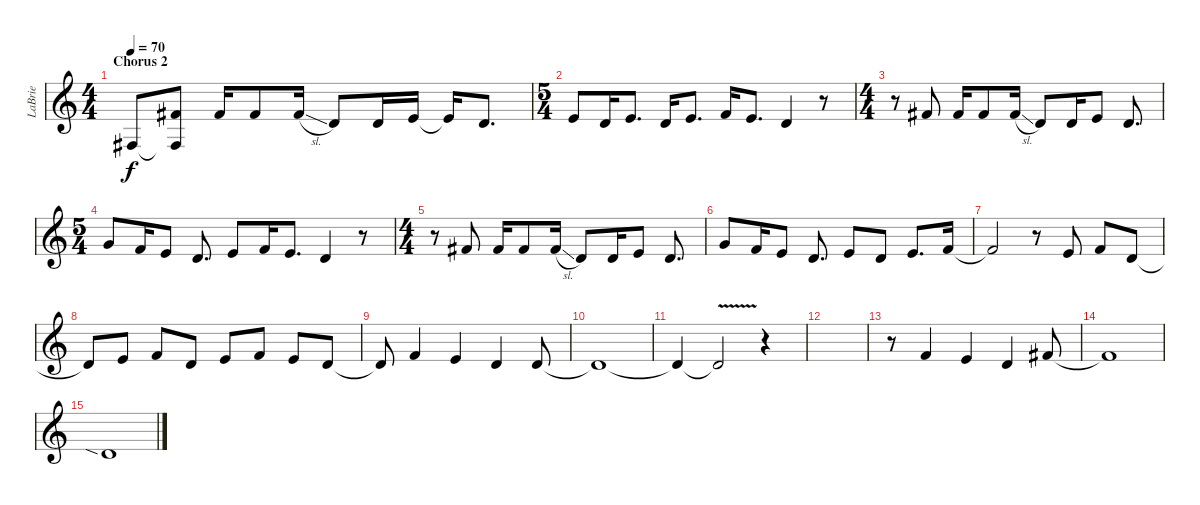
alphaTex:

\track ("LaBrie" "LaBrie") {instrument clarinet}
\staff {score}
\tuning (E4 B3 G3 D3 A2 E2) {hide}
\ts (4 4)
\section ("" "Chorus 2")
\tempo 70
\clef g2
\ks c
4.4{t}.8{dy f volume 16} (2.1 4.4{t}).8 2.1.16 2.1.8 7.2{sl}.16 3.2.8 3.2.16 0.1.16 0.1{t}.16 3.2.8{d} |
\ts (5 4)
0.1.8 3.2.16 0.1.8{d} 3.2.16 0.1.8{d} 1.1.16 0.1.8{d} 3.2.4 r.8 |
\ts (4 4)
r.8 2.1.8 2.1.16 2.1.8 7.2{sl}.16 3.2.8 3.2.16 0.1.8 3.2.8{d} |
\ts (5 4)
3.1.8 1.1.16 0.1.8 3.2.8{d} 0.1.8 1.1.16 0.1.8{d} 3.2.4 r.8 |
\ts (4 4)
r.8 2.1.8 2.1.16 2.1.8 7.2{sl}.16 3.2.8 3.2.16 0.1.8 3.2.8{d} |
8.2.8 1.1.16 0.1.8 3.2.8{d} 0.1.8 3.2.8 0.1.8{d} 1.1.16 |
1.1{t}.2 r.8 5.2.8 1.1.8 3.2.8 |
3.2{t}.8 5.2.8 1.1.8 3.2.8 5.2.8 6.2.8 5.2.8 3.2.8 |
3.2{t}.8 1.1.4 0.1.4 3.2.4 3.2.8 |
3.2{t}.1 |
3.2{t}.4 3.2{v t}.2 r.4 |
|
r.8 1.1.4 0.1.4 3.2.4 2.1.8 |
2.1{t}.1 |
3.2{sia}.1
